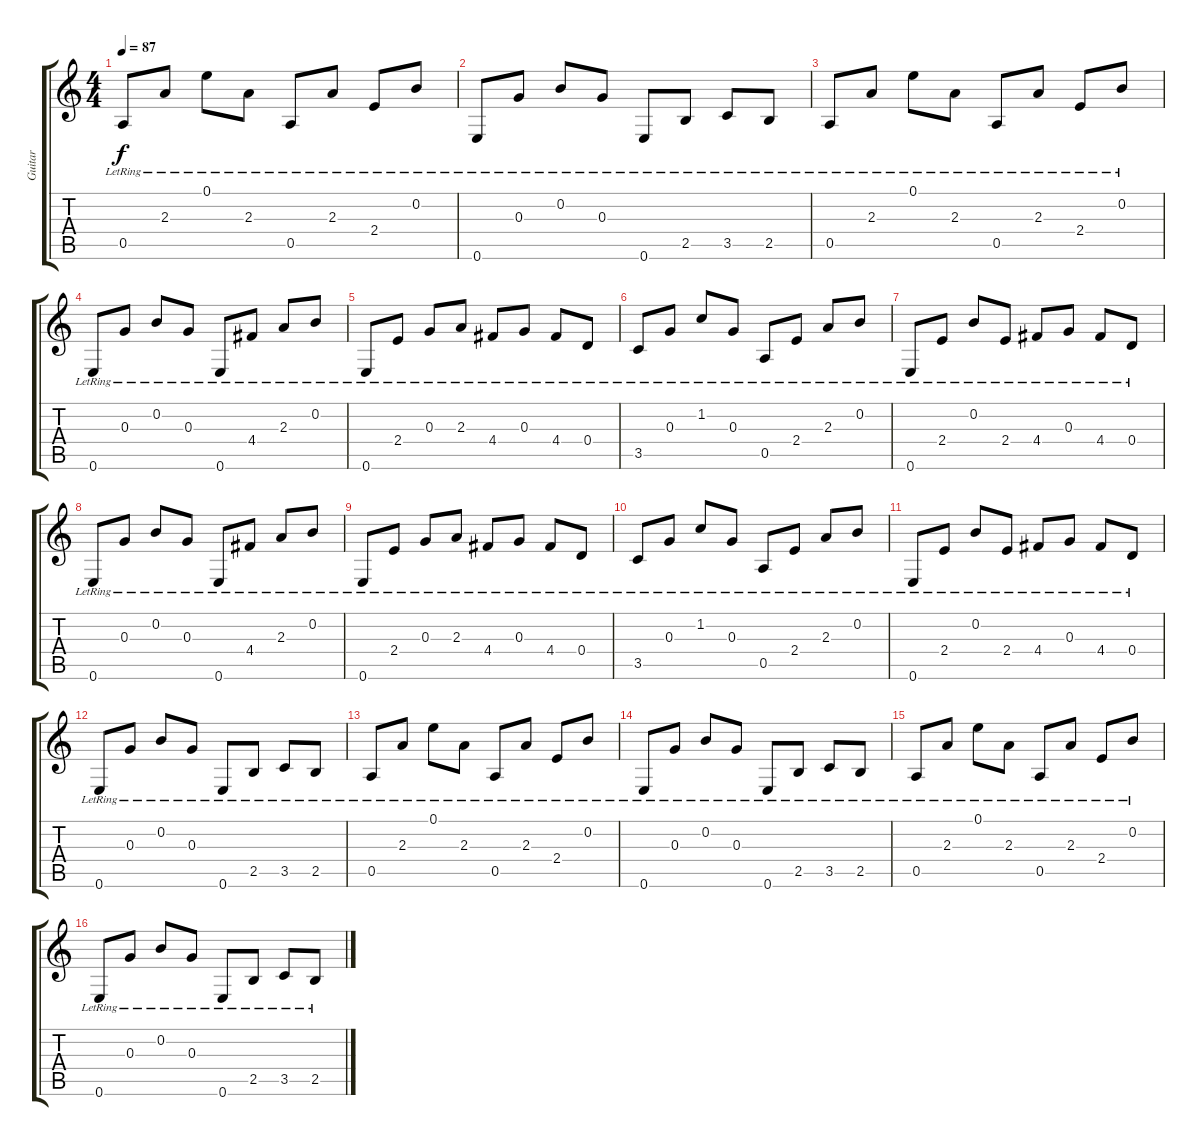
\track ("Guitar" "Guitar") {instrument acousticguitarnylon}
\staff {score tabs}
\tuning (E4 B3 G3 D3 A2 E2) {hide}
\ts (4 4)
\tempo 87
\clef g2
\ks c
0.5{lr}.8{dy f} 2.3{lr}.8 0.1{lr}.8 2.3{lr}.8 0.5{lr}.8 2.3{lr}.8 2.4{lr}.8 0.2{lr}.8 |
0.6{lr}.8 0.3{lr}.8 0.2{lr}.8 0.3{lr}.8 0.6{lr}.8 2.5{lr}.8 3.5{lr}.8 2.5{lr}.8 |
0.5{lr}.8 2.3{lr}.8 0.1{lr}.8 2.3{lr}.8 0.5{lr}.8 2.3{lr}.8 2.4{lr}.8 0.2{lr}.8 |
0.6{lr}.8 0.3{lr}.8 0.2{lr}.8 0.3{lr}.8 0.6{lr}.8 4.4{lr}.8 2.3{lr}.8 0.2{lr}.8 |
0.6{lr}.8 2.4{lr}.8 0.3{lr}.8 2.3{lr}.8 4.4{lr}.8 0.3{lr}.8 4.4{lr}.8 0.4{lr}.8 |
3.5{lr}.8 0.3{lr}.8 1.2{lr}.8 0.3{lr}.8 0.5{lr}.8 2.4{lr}.8 2.3{lr}.8 0.2{lr}.8 |
0.6{lr}.8 2.4{lr}.8 0.2{lr}.8 2.4{lr}.8 4.4{lr}.8 0.3{lr}.8 4.4{lr}.8 0.4{lr}.8 |
0.6{lr}.8 0.3{lr}.8 0.2{lr}.8 0.3{lr}.8 0.6{lr}.8 4.4{lr}.8 2.3{lr}.8 0.2{lr}.8 |
0.6{lr}.8 2.4{lr}.8 0.3{lr}.8 2.3{lr}.8 4.4{lr}.8 0.3{lr}.8 4.4{lr}.8 0.4{lr}.8 |
3.5{lr}.8 0.3{lr}.8 1.2{lr}.8 0.3{lr}.8 0.5{lr}.8 2.4{lr}.8 2.3{lr}.8 0.2{lr}.8 |
0.6{lr}.8 2.4{lr}.8 0.2{lr}.8 2.4{lr}.8 4.4{lr}.8 0.3{lr}.8 4.4{lr}.8 0.4{lr}.8 |
0.6{lr}.8 0.3{lr}.8 0.2{lr}.8 0.3{lr}.8 0.6{lr}.8 2.5{lr}.8 3.5{lr}.8 2.5{lr}.8 |
0.5{lr}.8 2.3{lr}.8 0.1{lr}.8 2.3{lr}.8 0.5{lr}.8 2.3{lr}.8 2.4{lr}.8 0.2{lr}.8 |
0.6{lr}.8 0.3{lr}.8 0.2{lr}.8 0.3{lr}.8 0.6{lr}.8 2.5{lr}.8 3.5{lr}.8 2.5{lr}.8 |
0.5{lr}.8 2.3{lr}.8 0.1{lr}.8 2.3{lr}.8 0.5{lr}.8 2.3{lr}.8 2.4{lr}.8 0.2{lr}.8 |
0.6{lr}.8 0.3{lr}.8 0.2{lr}.8 0.3{lr}.8 0.6{lr}.8 2.5{lr}.8 3.5{lr}.8 2.5{lr}.8
